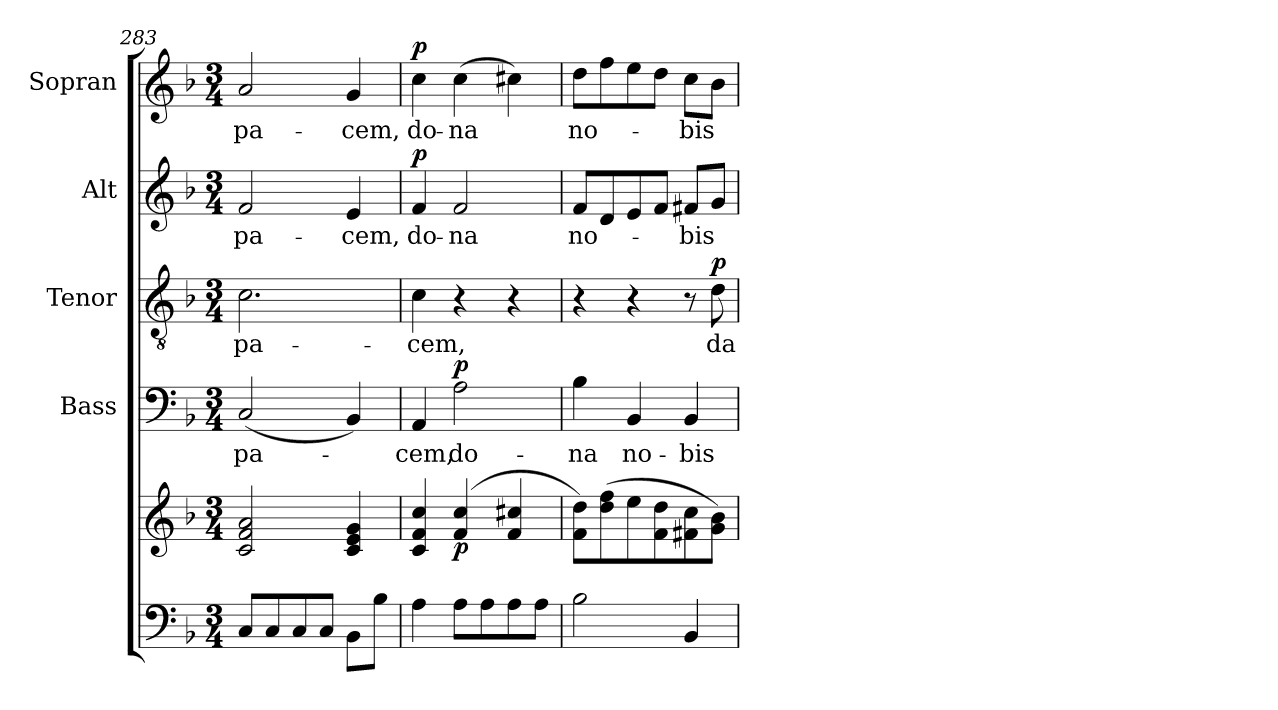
**kern	**kern	**dynam	**kern	**text	**dynam	**kern	**text	**dynam	**kern	**text	**dynam	**kern	**text	**dynam
*part5	*part5	*part5	*part4	*part4	*part4	*part3	*part3	*part3	*part2	*part2	*part2	*part1	*part1	*part1
*staff6	*staff5	*staff5/6	*staff4	*staff4	*staff4	*staff3	*staff3	*staff3	*staff2	*staff2	*staff2	*staff1	*staff1	*staff1
*	*	*	*I"Bass	*	*	*I"Tenor	*	*	*I"Alt	*	*	*I"Sopran	*	*
*	*	*	*I'B.	*	*	*I'T.	*	*	*I'A.	*	*	*I'S.	*	*
*clefF4	*clefG2	*	*clefF4	*	*	*clefGv2	*	*	*clefG2	*	*	*clefG2	*	*
*k[b-]	*k[b-]	*	*k[b-]	*	*	*k[b-]	*	*	*k[b-]	*	*	*k[b-]	*	*
*F:	*F:	*	*F:	*	*	*F:	*	*	*F:	*	*	*F:	*	*
*M3/4	*M3/4	*	*M3/4	*	*	*M3/4	*	*	*M3/4	*	*	*M3/4	*	*
=283	=283	=283	=283	=283	=283	=283	=283	=283	=283	=283	=283	=283	=283	=283
!	!	!	!	!LO:LY:b	!	!	!LO:LY:b	!	!	!LO:LY:b	!	!	!LO:LY:b	!
8C/L	2c/ 2f/ 2a/	.	(<2C/	pa-	.	2.c\	pa-	.	2f/	pa-	.	2a/	pa-	.
8C/	.	.	.	.	.	.	.	.	.	.	.	.	.	.
8C/	.	.	.	.	.	.	.	.	.	.	.	.	.	.
8C/J	.	.	.	.	.	.	.	.	.	.	.	.	.	.
!	!	!	!	!	!	!	!	!	!	!LO:LY:b	!	!	!LO:LY:b	!
8BB-\L	4c/ 4e/ 4g/	.	4BB-/)	.	.	.	.	.	4e/	-cem,	.	4g/	-cem,	.
8B-\J	.	.	.	.	.	.	.	.	.	.	.	.	.	.
=284	=284	=284	=284	=284	=284	=284	=284	=284	=284	=284	=284	=284	=284	=284
!	!	!	!	!LO:LY:b	!	!	!LO:LY:b	!	!	!LO:LY:b	!LO:DY:a	!	!LO:LY:b	!LO:DY:a
4A\	4c/ 4f/ 4cc/	.	4AA/	-cem,	.	4c\	-cem,	.	4f/	do-	p	4cc\	do-	p
!	!	!LO:DY:b	!	!LO:LY:b	!LO:DY:a	!	!	!	!	!LO:LY:b	!	!	!LO:LY:b	!
8A\L	(4f/ 4cc/	p	2A\	do-	p	4r	.	.	2f/	-na	.	(>4cc\	-na	.
8A\	.	.	.	.	.	.	.	.	.	.	.	.	.	.
8A\	4f/ 4cc#X/	.	.	.	.	4r	.	.	.	.	.	4cc#X\)	.	.
8A\J	.	.	.	.	.	.	.	.	.	.	.	.	.	.
=285	=285	=285	=285	=285	=285	=285	=285	=285	=285	=285	=285	=285	=285	=285
!	!	!	!	!LO:LY:b	!	!	!	!	!	!LO:LY:b	!	!	!LO:LY:b	!
2B-\	8f\ 8dd\L)	.	4B-\	-na	.	4r	.	.	8f/L	no-	.	8dd\L	no-	.
.	(>8dd\ 8ff\	.	.	.	.	.	.	.	8d/	.	.	8ff\	.	.
!	!	!	!	!LO:LY:b	!	!	!	!	!	!	!	!	!	!
.	8ee\	.	4BB-/	no-	.	4r	.	.	8e/	.	.	8ee\	.	.
.	8f\ 8dd\	.	.	.	.	.	.	.	8f/J	.	.	8dd\J	.	.
!	!	!	!	!LO:LY:b	!	!	!	!	!	!LO:LY:b	!	!	!LO:LY:b	!
4BB-/	8f#X\ 8cc\	.	4BB-/	-bis	.	8r	.	.	8f#X/L	-bis	.	8cc\L	-bis	.
!	!	!	!	!	!	!	!LO:LY:b	!LO:DY:a	!	!	!	!	!	!
.	8g\ 8b-\J)	.	.	.	.	8d\	da	p	8g/J	.	.	8b-\J	.	.
=	=	=	=	=	=	=	=	=	=	=	=	=	=	=
*-	*-	*-	*-	*-	*-	*-	*-	*-	*-	*-	*-	*-	*-	*-
